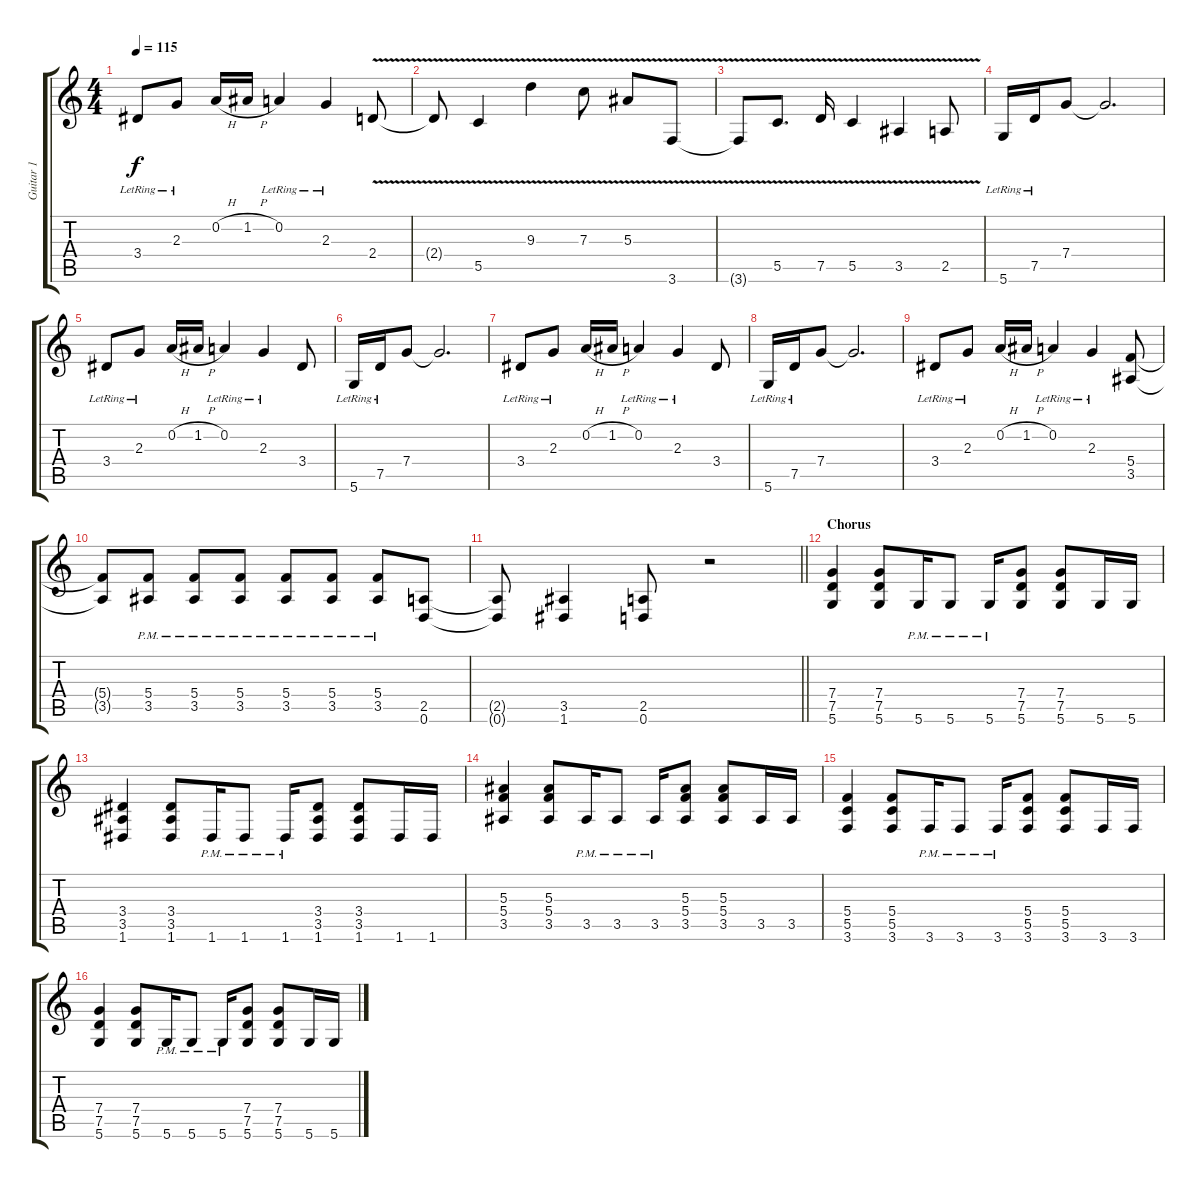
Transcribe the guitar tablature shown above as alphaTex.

\track ("Guitar 1" "Guitar 1") {instrument distortionguitar}
\staff {score tabs}
\tuning (D4 A3 F3 C3 G2 D2) {hide}
\ts (4 4)
\tempo 115
\clef g2
\ks c
3.4{lr}.8{dy f} 2.3{lr}.8 0.2{h}.16 1.2{h}.16 0.2{lr}.4 2.3{lr}.4 2.4{v}.8{instrument distortionguitar} |
2.4{t}.8 5.5{v}.4 9.3{v}.4 7.3{v}.8 5.3{v}.8 3.6{v}.8 |
3.6{t}.8 5.5{v}.8{d} 7.5{v}.16 5.5{v}.4 3.5{v}.4 2.5{v}.8 |
5.6{lr}.16{instrument electricguitarclean} 7.5{lr}.16 7.4.8 7.4{t}.2{d} |
3.4{lr}.8{instrument electricguitarclean} 2.3{lr}.8 0.2{h}.16 1.2{h}.16 0.2{lr}.4 2.3{lr}.4 3.4.8 |
5.6{lr}.16 7.5{lr}.16 7.4.8 7.4{t}.2{d} |
3.4{lr}.8 2.3{lr}.8 0.2{h}.16 1.2{h}.16 0.2{lr}.4 2.3{lr}.4 3.4.8 |
5.6{lr}.16 7.5{lr}.16 7.4.8 7.4{t}.2{d} |
3.4{lr}.8 2.3{lr}.8 0.2{h}.16 1.2{h}.16 0.2{lr}.4 2.3{lr}.4 (5.4 3.5).8{instrument distortionguitar} |
(5.4{t} 3.5{t}).8 (5.4{pm} 3.5{pm}).8 (5.4{pm} 3.5{pm}).8 (5.4{pm} 3.5{pm}).8 (5.4{pm} 3.5{pm}).8 (5.4{pm} 3.5{pm}).8 (5.4{pm} 3.5{pm}).8 (2.5 0.6).8 |
\barLineRight lightlight
(2.5{t} 0.6{t}).8 (3.5 1.6).4 (2.5 0.6).8 r.2 |
\section ("" "Chorus")
(7.4 7.5 5.6).4 (7.4 7.5 5.6).8 5.6{pm}.16 5.6{pm}.8 5.6{pm}.16 (7.4 7.5 5.6).8 (7.4 7.5 5.6).8 5.6.16 5.6.16 |
(3.4 3.5 1.6).4 (3.4 3.5 1.6).8 1.6{pm}.16 1.6{pm}.8 1.6{pm}.16 (3.4 3.5 1.6).8 (3.4 3.5 1.6).8 1.6.16 1.6.16 |
(5.3 5.4 3.5).4 (5.3 5.4 3.5).8 3.5{pm}.16 3.5{pm}.8 3.5{pm}.16 (5.3 5.4 3.5).8 (5.3 5.4 3.5).8 3.5.16 3.5.16 |
(5.4 5.5 3.6).4 (5.4 5.5 3.6).8 3.6{pm}.16 3.6{pm}.8 3.6{pm}.16 (5.4 5.5 3.6).8 (5.4 5.5 3.6).8 3.6.16 3.6.16 |
(7.4 7.5 5.6).4 (7.4 7.5 5.6).8 5.6{pm}.16 5.6{pm}.8 5.6{pm}.16 (7.4 7.5 5.6).8 (7.4 7.5 5.6).8 5.6.16 5.6.16
